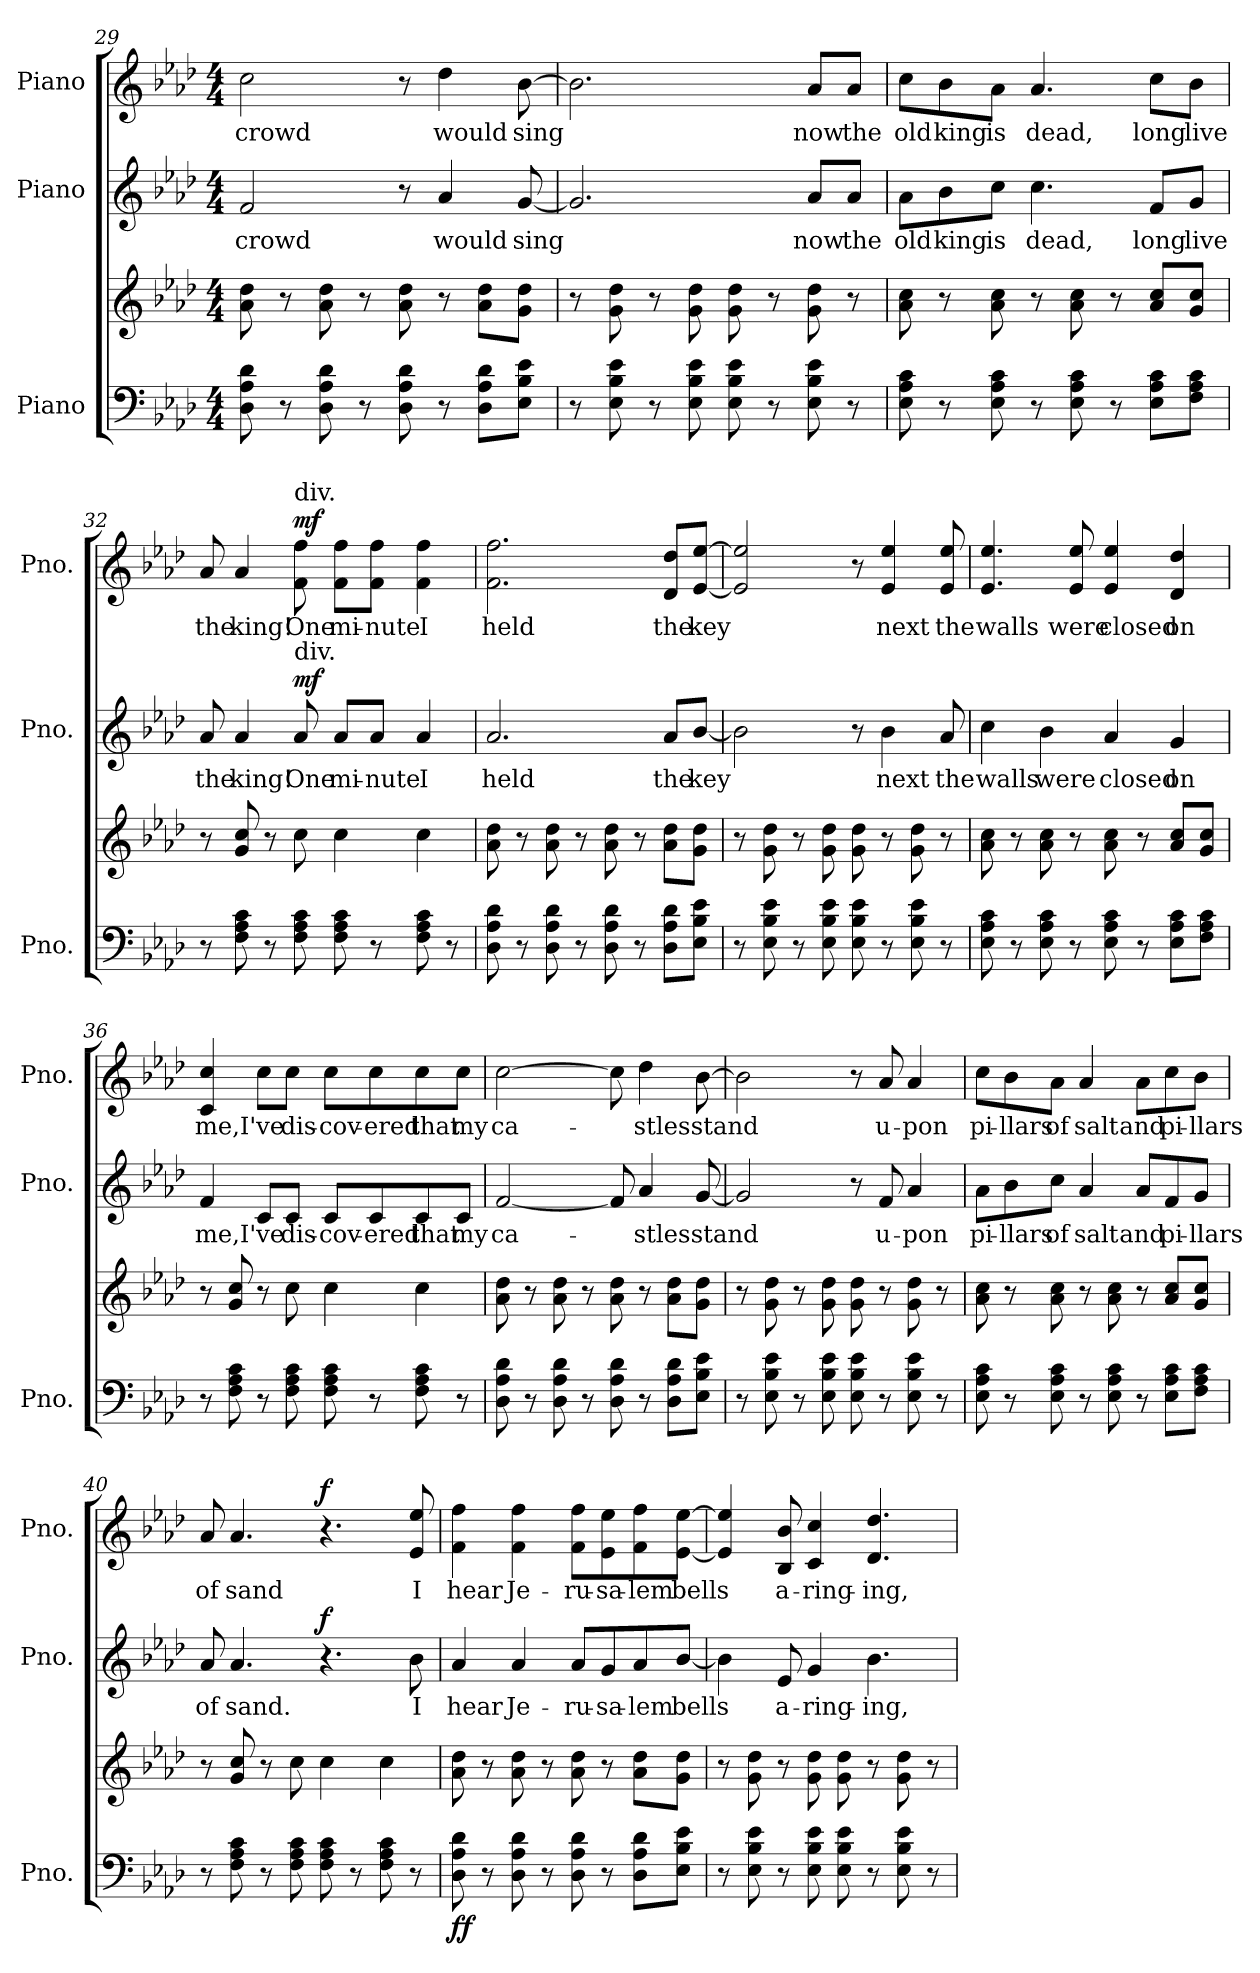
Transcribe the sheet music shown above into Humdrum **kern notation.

**kern	**kern	**dynam	**kern	**text	**dynam	**kern	**text	**dynam
*part3	*part3	*part3	*part2	*part2	*part2	*part1	*part1	*part1
*staff4	*staff3	*staff3/4	*staff2	*staff2	*staff2	*staff1	*staff1	*staff1
*I"Piano	*	*	*I"Piano	*	*	*I"Piano	*	*
*I'Pno.	*	*	*I'Pno.	*	*	*I'Pno.	*	*
*clefF4	*clefG2	*	*clefG2	*	*	*clefG2	*	*
*k[b-e-a-d-]	*k[b-e-a-d-]	*	*k[b-e-a-d-]	*	*	*k[b-e-a-d-]	*	*
*M4/4	*M4/4	*	*M4/4	*	*	*M4/4	*	*
=29	=29	=29	=29	=29	=29	=29	=29	=29
!	!	!	!	!LO:LY:b	!	!	!LO:LY:b	!
8D-\ 8A-\ 8d-\	8a-\ 8dd-\	.	2f/	crowd	.	2cc\	crowd	.
8r	8r	.	.	.	.	.	.	.
8D-\ 8A-\ 8d-\	8a-\ 8dd-\	.	.	.	.	.	.	.
8r	8r	.	.	.	.	.	.	.
8D-\ 8A-\ 8d-\	8a-\ 8dd-\	.	8r	.	.	8r	.	.
!	!	!	!	!LO:LY:b	!	!	!LO:LY:b	!
8r	8r	.	4a-/	would	.	4dd-\	would	.
8D-\ 8A-\ 8d-\L	8a-\ 8dd-\L	.	.	.	.	.	.	.
!	!	!	!	!LO:LY:b	!	!	!LO:LY:b	!
8E-\ 8B-\ 8e-\J	8g\ 8dd-\J	.	[8g/	sing	.	[8b-\	sing	.
!!LO:LB:g=z
=30	=30	=30	=30	=30	=30	=30	=30	=30
8r	8r	.	2.g/]	.	.	2.b-\]	.	.
8E-\ 8B-\ 8e-\	8g\ 8dd-\	.	.	.	.	.	.	.
8r	8r	.	.	.	.	.	.	.
8E-\ 8B-\ 8e-\	8g\ 8dd-\	.	.	.	.	.	.	.
8E-\ 8B-\ 8e-\	8g\ 8dd-\	.	.	.	.	.	.	.
8r	8r	.	.	.	.	.	.	.
!	!	!	!	!LO:LY:b	!	!	!LO:LY:b	!
8E-\ 8B-\ 8e-\	8g\ 8dd-\	.	8a-/L	now	.	8a-/L	now	.
!	!	!	!	!LO:LY:b	!	!	!LO:LY:b	!
8r	8r	.	8a-/J	the	.	8a-/J	the	.
=31	=31	=31	=31	=31	=31	=31	=31	=31
!	!	!	!	!LO:LY:b	!	!	!LO:LY:b	!
8E-\ 8A-\ 8c\	8a-\ 8cc\	.	8a-\L	old	.	8cc\L	old	.
!	!	!	!	!LO:LY:b	!	!	!LO:LY:b	!
8r	8r	.	8b-\	king	.	8b-\	king	.
!	!	!	!	!LO:LY:b	!	!	!LO:LY:b	!
8E-\ 8A-\ 8c\	8a-\ 8cc\	.	8cc\J	is	.	8a-\J	is	.
!	!	!	!	!LO:LY:b	!	!	!LO:LY:b	!
8r	8r	.	4.cc\	dead,	.	4.a-/	dead,	.
8E-\ 8A-\ 8c\	8a-\ 8cc\	.	.	.	.	.	.	.
8r	8r	.	.	.	.	.	.	.
!	!	!	!	!LO:LY:b	!	!	!LO:LY:b	!
8E-\ 8A-\ 8c\L	8a-/ 8cc/L	.	8f/L	long	.	8cc\L	long	.
!	!	!	!	!LO:LY:b	!	!	!LO:LY:b	!
8F\ 8A-\ 8c\J	8g/ 8cc/J	.	8g/J	live	.	8b-\J	live	.
=32	=32	=32	=32	=32	=32	=32	=32	=32
!	!	!	!	!LO:LY:b	!	!	!LO:LY:b	!
8r	8r	.	8a-/	the	.	8a-/	the	.
!	!	!	!	!LO:LY:b	!	!	!LO:LY:b	!
8F\ 8A-\ 8c\	8g/ 8cc/	.	4a-/	king!	.	4a-/	king!	.
8r	8r	.	.	.	.	.	.	.
!	!	!	!	!	!	!LO:TX:a:t=div.	!	!
!	!	!	!LO:TX:a:t=div.	!	!	!	!	!
!	!	!	!	!LO:LY:b	!LO:DY:b	!	!LO:LY:b	!LO:DY:b
8F\ 8A-\ 8c\	8cc\	.	8a-/	One	mf	8f\ 8ff\	One	mf
!	!	!	!	!LO:LY:b	!	!	!LO:LY:b	!
8F\ 8A-\ 8c\	4cc\	.	8a-/L	mi-	.	8f\ 8ff\L	mi-	.
!	!	!	!	!LO:LY:b	!	!	!LO:LY:b	!
8r	.	.	8a-/J	-nute	.	8f\ 8ff\J	-nute	.
!	!	!	!	!LO:LY:b	!	!	!LO:LY:b	!
8F\ 8A-\ 8c\	4cc\	.	4a-/	I	.	4f\ 4ff\	I	.
8r	.	.	.	.	.	.	.	.
=33	=33	=33	=33	=33	=33	=33	=33	=33
!	!	!	!	!LO:LY:b	!	!	!LO:LY:b	!
8D-\ 8A-\ 8d-\	8a-\ 8dd-\	.	2.a-/	held	.	2.f\ 2.ff\	held	.
8r	8r	.	.	.	.	.	.	.
8D-\ 8A-\ 8d-\	8a-\ 8dd-\	.	.	.	.	.	.	.
8r	8r	.	.	.	.	.	.	.
8D-\ 8A-\ 8d-\	8a-\ 8dd-\	.	.	.	.	.	.	.
8r	8r	.	.	.	.	.	.	.
!	!	!	!	!LO:LY:b	!	!	!LO:LY:b	!
8D-\ 8A-\ 8d-\L	8a-\ 8dd-\L	.	8a-/L	the	.	8d-/ 8dd-/L	the	.
!	!	!	!	!LO:LY:b	!	!	!LO:LY:b	!
8E-\ 8B-\ 8e-\J	8g\ 8dd-\J	.	[8b-/J	key	.	[8e-/ [8ee-/J	key	.
!!LO:LB:g=z
=34	=34	=34	=34	=34	=34	=34	=34	=34
8r	8r	.	2b-\]	.	.	2e-/] 2ee-/]	.	.
8E-\ 8B-\ 8e-\	8g\ 8dd-\	.	.	.	.	.	.	.
8r	8r	.	.	.	.	.	.	.
8E-\ 8B-\ 8e-\	8g\ 8dd-\	.	.	.	.	.	.	.
8E-\ 8B-\ 8e-\	8g\ 8dd-\	.	8r	.	.	8r	.	.
!	!	!	!	!LO:LY:b	!	!	!LO:LY:b	!
8r	8r	.	4b-\	next	.	4e-/ 4ee-/	next	.
8E-\ 8B-\ 8e-\	8g\ 8dd-\	.	.	.	.	.	.	.
!	!	!	!	!LO:LY:b	!	!	!LO:LY:b	!
8r	8r	.	8a-/	the	.	8e-/ 8ee-/	the	.
=35	=35	=35	=35	=35	=35	=35	=35	=35
!	!	!	!	!LO:LY:b	!	!	!LO:LY:b	!
8E-\ 8A-\ 8c\	8a-\ 8cc\	.	4cc\	walls	.	4.e-/ 4.ee-/	walls	.
8r	8r	.	.	.	.	.	.	.
!	!	!	!	!LO:LY:b	!	!	!	!
8E-\ 8A-\ 8c\	8a-\ 8cc\	.	4b-\	were	.	.	.	.
!	!	!	!	!	!	!	!LO:LY:b	!
8r	8r	.	.	.	.	8e-/ 8ee-/	were	.
!	!	!	!	!LO:LY:b	!	!	!LO:LY:b	!
8E-\ 8A-\ 8c\	8a-\ 8cc\	.	4a-/	closed	.	4e-/ 4ee-/	closed	.
8r	8r	.	.	.	.	.	.	.
!	!	!	!	!LO:LY:b	!	!	!LO:LY:b	!
8E-\ 8A-\ 8c\L	8a-/ 8cc/L	.	4g/	on	.	4d-/ 4dd-/	on	.
8F\ 8A-\ 8c\J	8g/ 8cc/J	.	.	.	.	.	.	.
=36	=36	=36	=36	=36	=36	=36	=36	=36
!	!	!	!	!LO:LY:b	!	!	!LO:LY:b	!
8r	8r	.	4f/	me,	.	4c/ 4cc/	me,	.
8F\ 8A-\ 8c\	8g/ 8cc/	.	.	.	.	.	.	.
!	!	!	!	!LO:LY:b	!	!	!LO:LY:b	!
8r	8r	.	8c/L	I've	.	8cc\L	I've	.
!	!	!	!	!LO:LY:b	!	!	!LO:LY:b	!
8F\ 8A-\ 8c\	8cc\	.	8c/J	dis-	.	8cc\J	dis-	.
!	!	!	!	!LO:LY:b	!	!	!LO:LY:b	!
8F\ 8A-\ 8c\	4cc\	.	8c/L	-cov-	.	8cc\L	-cov-	.
!	!	!	!	!LO:LY:b	!	!	!LO:LY:b	!
8r	.	.	8c/	-ered	.	8cc\	-ered	.
!	!	!	!	!LO:LY:b	!	!	!LO:LY:b	!
8F\ 8A-\ 8c\	4cc\	.	8c/	that	.	8cc\	that	.
!	!	!	!	!LO:LY:b	!	!	!LO:LY:b	!
8r	.	.	8c/J	my	.	8cc\J	my	.
!!LO:PB:g=z
=37	=37	=37	=37	=37	=37	=37	=37	=37
!	!	!	!	!LO:LY:b	!	!	!LO:LY:b	!
8D-\ 8A-\ 8d-\	8a-\ 8dd-\	.	[2f/	ca-	.	[2cc\	ca-	.
8r	8r	.	.	.	.	.	.	.
8D-\ 8A-\ 8d-\	8a-\ 8dd-\	.	.	.	.	.	.	.
8r	8r	.	.	.	.	.	.	.
8D-\ 8A-\ 8d-\	8a-\ 8dd-\	.	8f/]	.	.	8cc\]	.	.
!	!	!	!	!LO:LY:b	!	!	!LO:LY:b	!
8r	8r	.	4a-/	-stles	.	4dd-\	-stles	.
8D-\ 8A-\ 8d-\L	8a-\ 8dd-\L	.	.	.	.	.	.	.
!	!	!	!	!LO:LY:b	!	!	!LO:LY:b	!
8E-\ 8B-\ 8e-\J	8g\ 8dd-\J	.	[8g/	stand	.	[8b-\	stand	.
=38	=38	=38	=38	=38	=38	=38	=38	=38
8r	8r	.	2g/]	.	.	2b-\]	.	.
8E-\ 8B-\ 8e-\	8g\ 8dd-\	.	.	.	.	.	.	.
8r	8r	.	.	.	.	.	.	.
8E-\ 8B-\ 8e-\	8g\ 8dd-\	.	.	.	.	.	.	.
8E-\ 8B-\ 8e-\	8g\ 8dd-\	.	8r	.	.	8r	.	.
!	!	!	!	!LO:LY:b	!	!	!LO:LY:b	!
8r	8r	.	8f/	u-	.	8a-/	u-	.
!	!	!	!	!LO:LY:b	!	!	!LO:LY:b	!
8E-\ 8B-\ 8e-\	8g\ 8dd-\	.	4a-/	-pon	.	4a-/	-pon	.
8r	8r	.	.	.	.	.	.	.
=39	=39	=39	=39	=39	=39	=39	=39	=39
!	!	!	!	!LO:LY:b	!	!	!LO:LY:b	!
8E-\ 8A-\ 8c\	8a-\ 8cc\	.	8a-\L	pi-	.	8cc\L	pi-	.
!	!	!	!	!LO:LY:b	!	!	!LO:LY:b	!
8r	8r	.	8b-\	-llars	.	8b-\	-llars	.
!	!	!	!	!LO:LY:b	!	!	!LO:LY:b	!
8E-\ 8A-\ 8c\	8a-\ 8cc\	.	8cc\J	of	.	8a-\J	of	.
!	!	!	!	!LO:LY:b	!	!	!LO:LY:b	!
8r	8r	.	4a-/	salt	.	4a-/	salt	.
8E-\ 8A-\ 8c\	8a-\ 8cc\	.	.	.	.	.	.	.
!	!	!	!	!LO:LY:b	!	!	!LO:LY:b	!
8r	8r	.	8a-/L	and	.	8a-\L	and	.
!	!	!	!	!LO:LY:b	!	!	!LO:LY:b	!
8E-\ 8A-\ 8c\L	8a-/ 8cc/L	.	8f/	pi-	.	8cc\	pi-	.
!	!	!	!	!LO:LY:b	!	!	!LO:LY:b	!
8F\ 8A-\ 8c\J	8g/ 8cc/J	.	8g/J	-llars	.	8b-\J	-llars	.
=40	=40	=40	=40	=40	=40	=40	=40	=40
!	!	!	!	!LO:LY:b	!	!	!LO:LY:b	!
8r	8r	.	8a-/	of	.	8a-/	of	.
!	!	!	!	!LO:LY:b	!	!	!LO:LY:b	!
8F\ 8A-\ 8c\	8g/ 8cc/	.	4.a-/	sand.	.	4.a-/	sand	.
8r	8r	.	.	.	.	.	.	.
8F\ 8A-\ 8c\	8cc\	.	.	.	.	.	.	.
!	!	!	!	!	!LO:DY:b	!	!	!LO:DY:b
8F\ 8A-\ 8c\	4cc\	.	4.r	.	f	4.r	.	f
8r	.	.	.	.	.	.	.	.
8F\ 8A-\ 8c\	4cc\	.	.	.	.	.	.	.
!	!	!	!	!LO:LY:b	!	!	!LO:LY:b	!
8r	.	.	8b-\	I	.	8e-/ 8ee-/	I	.
!!LO:LB:g=z
=41	=41	=41	=41	=41	=41	=41	=41	=41
!	!	!LO:DY:b=2	!	!LO:LY:b	!	!	!LO:LY:b	!
!	!	!LO:DY:n=1:b	!	!	!	!	!	!
8D-\ 8A-\ 8d-\	8a-\ 8dd-\	f f	4a-/	hear	.	4f\ 4ff\	hear	.
8r	8r	.	.	.	.	.	.	.
!	!	!	!	!LO:LY:b	!	!	!LO:LY:b	!
8D-\ 8A-\ 8d-\	8a-\ 8dd-\	.	4a-/	Je-	.	4f\ 4ff\	Je-	.
8r	8r	.	.	.	.	.	.	.
!	!	!	!	!LO:LY:b	!	!	!LO:LY:b	!
8D-\ 8A-\ 8d-\	8a-\ 8dd-\	.	8a-/L	-ru-	.	8f\ 8ff\L	-ru-	.
!	!	!	!	!LO:LY:b	!	!	!LO:LY:b	!
8r	8r	.	8g/	-sa-	.	8e-\ 8ee-\	-sa-	.
!	!	!	!	!LO:LY:b	!	!	!LO:LY:b	!
8D-\ 8A-\ 8d-\L	8a-\ 8dd-\L	.	8a-/	-lem	.	8f\ 8ff\	-lem	.
!	!	!	!	!LO:LY:b	!	!	!LO:LY:b	!
8E-\ 8B-\ 8e-\J	8g\ 8dd-\J	.	[8b-/J	bells	.	[8e-\ [8ee-\J	bells	.
=42	=42	=42	=42	=42	=42	=42	=42	=42
8r	8r	.	4b-\]	.	.	4e-/] 4ee-/]	.	.
8E-\ 8B-\ 8e-\	8g\ 8dd-\	.	.	.	.	.	.	.
!	!	!	!	!LO:LY:b	!	!	!LO:LY:b	!
8r	8r	.	8e-/	a-	.	8B-/ 8b-/	a-	.
!	!	!	!	!LO:LY:b	!	!	!LO:LY:b	!
8E-\ 8B-\ 8e-\	8g\ 8dd-\	.	4g/	-ring-	.	4c/ 4cc/	-ring-	.
8E-\ 8B-\ 8e-\	8g\ 8dd-\	.	.	.	.	.	.	.
!	!	!	!	!LO:LY:b	!	!	!LO:LY:b	!
8r	8r	.	4.b-\	-ing,	.	4.d-/ 4.dd-/	-ing,	.
8E-\ 8B-\ 8e-\	8g\ 8dd-\	.	.	.	.	.	.	.
8r	8r	.	.	.	.	.	.	.
=	=	=	=	=	=	=	=	=
*-	*-	*-	*-	*-	*-	*-	*-	*-
